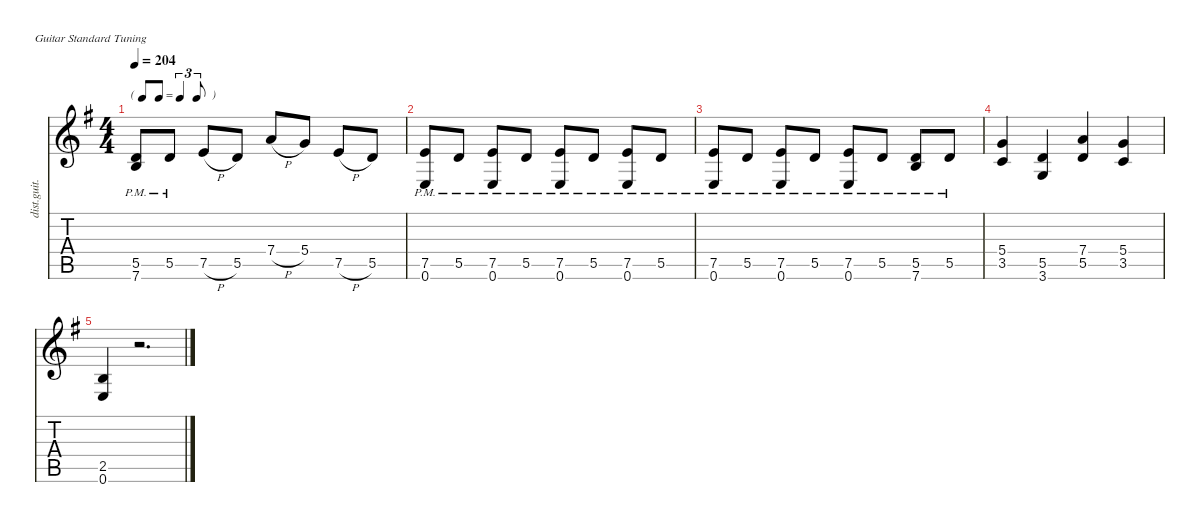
\defaultSystemsLayout 4
\hideDynamics
\bracketExtendMode nobrackets
\otherSystemsTrackNameOrientation horizontal
\track ("Guitar 1" "dist.guit.") {defaultSystemsLayout 4 mute instrument distortionguitar}
\staff {score tabs}
\tuning (E4 B3 G3 D3 A2 E2)
\ts (4 4)
\tf triplet8th
\tempo 204
\clef g2
\ks eminor
(5.5{pm acc forcenatural} 7.6{pm acc forcenatural}).8{dy f beam Up} 5.5{pm acc forcenatural}.8{beam Up} 7.5{h acc forcenatural}.8{beam Up} 5.5{acc forcenatural}.8{beam Up} 7.4{h acc forcenatural}.8{beam Up} 5.4{acc forcenatural}.8{beam Up} 7.5{h acc forcenatural}.8{beam Up} 5.5{acc forcenatural}.8{beam Up} |
(7.5{pm acc forcenatural} 0.6{pm acc forcenatural}).8{beam Up} 5.5{pm acc forcenatural}.8{beam Up} (7.5{pm acc forcenatural} 0.6{pm acc forcenatural}).8{beam Up} 5.5{pm acc forcenatural}.8{beam Up} (7.5{pm acc forcenatural} 0.6{pm acc forcenatural}).8{beam Up} 5.5{pm acc forcenatural}.8{beam Up} (7.5{pm acc forcenatural} 0.6{pm acc forcenatural}).8{beam Up} 5.5{pm acc forcenatural}.8{beam Up} |
(7.5{pm acc forcenatural} 0.6{pm acc forcenatural}).8{beam Up} 5.5{pm acc forcenatural}.8{beam Up} (7.5{pm acc forcenatural} 0.6{pm acc forcenatural}).8{beam Up} 5.5{pm acc forcenatural}.8{beam Up} (7.5{pm acc forcenatural} 0.6{pm acc forcenatural}).8{beam Up} 5.5{pm acc forcenatural}.8{beam Up} (5.5{pm acc forcenatural} 7.6{pm acc forcenatural}).8{beam Up} 5.5{pm acc forcenatural}.8{beam Up} |
(5.4{acc forcenatural} 3.5{acc forcenatural}).4{beam Up} (5.5{acc forcenatural} 3.6{acc forcenatural}).4{beam Up} (7.4{acc forcenatural} 5.5{acc forcenatural}).4{beam Up} (5.4{acc forcenatural} 3.5{acc forcenatural}).4{beam Up} |
(2.5{acc forcenatural} 0.6{acc forcenatural}).4{beam Up} r.2{d beam Up}
